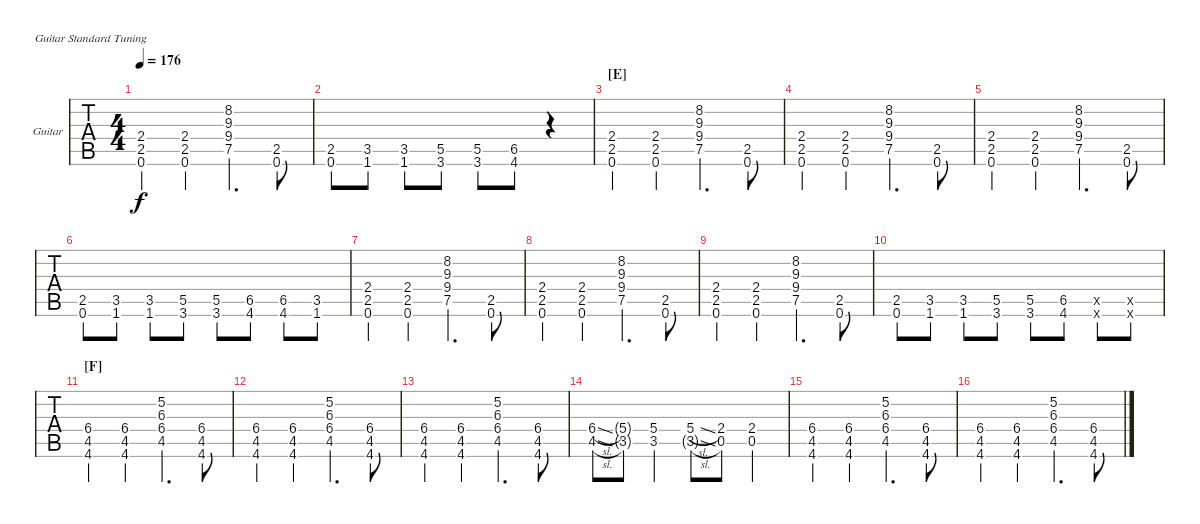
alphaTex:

\defaultSystemsLayout 4
\bracketExtendMode groupsimilarinstruments
\firstSystemTrackNameOrientation horizontal
\otherSystemsTrackNameOrientation horizontal
\track ("Guitar" "Guitar") {instrument distortionguitar}
\staff {tabs}
\tuning (E4 B3 G3 D3 A2 E2)
\ts (4 4)
\tempo 176
\clef g2
\ks c
(0.6 2.5 2.4).4{dy f} (0.6 2.5 2.4).4 (9.4 9.3 8.2 7.5).4{d} (0.6 2.5).8 |
(0.6 2.5).8 (1.6 3.5).8 (1.6 3.5).8 (3.6 5.5).8 (3.6 5.5).8 (4.6 6.5).8 r.4 |
\section ("E" "")
(0.6 2.5 2.4).4 (0.6 2.5 2.4).4 (9.4 9.3 8.2 7.5).4{d} (0.6 2.5).8 |
(0.6 2.5 2.4).4 (0.6 2.5 2.4).4 (9.4 9.3 8.2 7.5).4{d} (0.6 2.5).8 |
(0.6 2.5 2.4).4 (0.6 2.5 2.4).4 (9.4 9.3 8.2 7.5).4{d} (0.6 2.5).8 |
(0.6 2.5).8 (1.6 3.5).8 (1.6 3.5).8 (3.6 5.5).8 (3.6 5.5).8 (4.6 6.5).8 (4.6 6.5).8 (1.6 3.5).8 |
(0.6 2.5 2.4).4 (0.6 2.5 2.4).4 (9.4 9.3 8.2 7.5).4{d} (0.6 2.5).8 |
(0.6 2.5 2.4).4 (0.6 2.5 2.4).4 (9.4 9.3 8.2 7.5).4{d} (0.6 2.5).8 |
(0.6 2.5 2.4).4 (0.6 2.5 2.4).4 (9.4 9.3 8.2 7.5).4{d} (0.6 2.5).8 |
(0.6 2.5).8 (1.6 3.5).8 (1.6 3.5).8 (3.6 5.5).8 (3.6 5.5).8 (4.6 6.5).8 (0.6{x} 2.5{x}).8 (0.6{x} 2.5{x}).8 |
\section ("F" "")
(4.5 6.4 4.6).4 (4.5 6.4 4.6).4 (6.4 6.3 5.2 4.5).4{d} (4.5 6.4 4.6).8 |
(4.5 6.4 4.6).4 (4.5 6.4 4.6).4 (4.5 6.4 6.3 5.2).4{d} (4.5 6.4 4.6).8 |
(4.5 6.4 4.6).4 (4.5 6.4 4.6).4 (4.5 6.4 6.3 5.2).4{d} (4.5 6.4 4.6).8 |
(4.5{sl} 6.4{sl}).8 (3.5{g} 5.4{g}).8 (3.5 5.4).4 (3.5{sl g} 5.4{sl}).8 (0.5 2.4).8 (0.5 2.4).4 |
(4.5 6.4 4.6).4 (4.5 6.4 4.6).4 (4.5 6.4 6.3 5.2).4{d} (4.5 6.4 4.6).8 |
(4.5 6.4 4.6).4 (4.5 6.4 4.6).4 (4.5 6.4 6.3 5.2).4{d} (4.5 6.4 4.6).8
